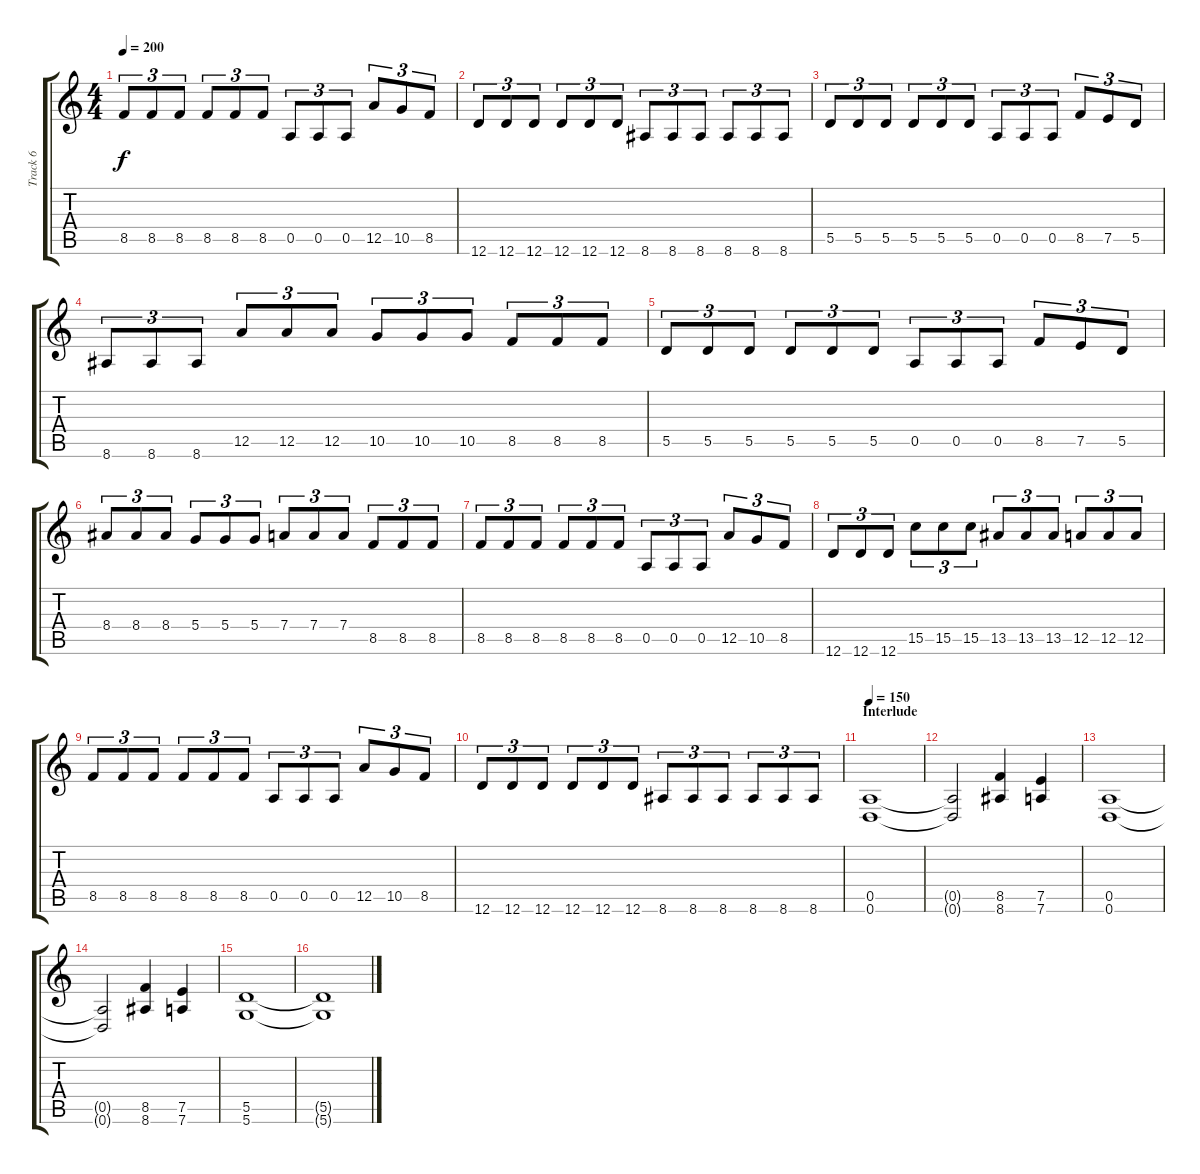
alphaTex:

\track ("Track 6" "Track 6") {instrument distortionguitar}
\staff {score tabs}
\tuning (E4 B3 G3 D3 A2 D2) {hide}
\ts (4 4)
\tempo 200
\clef g2
\ks c
8.5.8{tu (3 2) dy f} 8.5.8{tu (3 2)} 8.5.8{tu (3 2)} 8.5.8{tu (3 2)} 8.5.8{tu (3 2)} 8.5.8{tu (3 2)} 0.5.8{tu (3 2)} 0.5.8{tu (3 2)} 0.5.8{tu (3 2)} 12.5.8{tu (3 2)} 10.5.8{tu (3 2)} 8.5.8{tu (3 2)} |
12.6.8{tu (3 2)} 12.6.8{tu (3 2)} 12.6.8{tu (3 2)} 12.6.8{tu (3 2)} 12.6.8{tu (3 2)} 12.6.8{tu (3 2)} 8.6.8{tu (3 2)} 8.6.8{tu (3 2)} 8.6.8{tu (3 2)} 8.6.8{tu (3 2)} 8.6.8{tu (3 2)} 8.6.8{tu (3 2)} |
5.5.8{tu (3 2)} 5.5.8{tu (3 2)} 5.5.8{tu (3 2)} 5.5.8{tu (3 2)} 5.5.8{tu (3 2)} 5.5.8{tu (3 2)} 0.5.8{tu (3 2)} 0.5.8{tu (3 2)} 0.5.8{tu (3 2)} 8.5.8{tu (3 2)} 7.5.8{tu (3 2)} 5.5.8{tu (3 2)} |
8.6.8{tu (3 2)} 8.6.8{tu (3 2)} 8.6.8{tu (3 2)} 12.5.8{tu (3 2)} 12.5.8{tu (3 2)} 12.5.8{tu (3 2)} 10.5.8{tu (3 2)} 10.5.8{tu (3 2)} 10.5.8{tu (3 2)} 8.5.8{tu (3 2)} 8.5.8{tu (3 2)} 8.5.8{tu (3 2)} |
5.5.8{tu (3 2)} 5.5.8{tu (3 2)} 5.5.8{tu (3 2)} 5.5.8{tu (3 2)} 5.5.8{tu (3 2)} 5.5.8{tu (3 2)} 0.5.8{tu (3 2)} 0.5.8{tu (3 2)} 0.5.8{tu (3 2)} 8.5.8{tu (3 2)} 7.5.8{tu (3 2)} 5.5.8{tu (3 2)} |
8.4.8{tu (3 2)} 8.4.8{tu (3 2)} 8.4.8{tu (3 2)} 5.4.8{tu (3 2)} 5.4.8{tu (3 2)} 5.4.8{tu (3 2)} 7.4.8{tu (3 2)} 7.4.8{tu (3 2)} 7.4.8{tu (3 2)} 8.5.8{tu (3 2)} 8.5.8{tu (3 2)} 8.5.8{tu (3 2)} |
8.5.8{tu (3 2)} 8.5.8{tu (3 2)} 8.5.8{tu (3 2)} 8.5.8{tu (3 2)} 8.5.8{tu (3 2)} 8.5.8{tu (3 2)} 0.5.8{tu (3 2)} 0.5.8{tu (3 2)} 0.5.8{tu (3 2)} 12.5.8{tu (3 2)} 10.5.8{tu (3 2)} 8.5.8{tu (3 2)} |
12.6.8{tu (3 2)} 12.6.8{tu (3 2)} 12.6.8{tu (3 2)} 15.5.8{tu (3 2)} 15.5.8{tu (3 2)} 15.5.8{tu (3 2)} 13.5.8{tu (3 2)} 13.5.8{tu (3 2)} 13.5.8{tu (3 2)} 12.5.8{tu (3 2)} 12.5.8{tu (3 2)} 12.5.8{tu (3 2)} |
8.5.8{tu (3 2)} 8.5.8{tu (3 2)} 8.5.8{tu (3 2)} 8.5.8{tu (3 2)} 8.5.8{tu (3 2)} 8.5.8{tu (3 2)} 0.5.8{tu (3 2)} 0.5.8{tu (3 2)} 0.5.8{tu (3 2)} 12.5.8{tu (3 2)} 10.5.8{tu (3 2)} 8.5.8{tu (3 2)} |
12.6.8{tu (3 2)} 12.6.8{tu (3 2)} 12.6.8{tu (3 2)} 12.6.8{tu (3 2)} 12.6.8{tu (3 2)} 12.6.8{tu (3 2)} 8.6.8{tu (3 2)} 8.6.8{tu (3 2)} 8.6.8{tu (3 2)} 8.6.8{tu (3 2)} 8.6.8{tu (3 2)} 8.6.8{tu (3 2)} |
\section ("" "Interlude")
\tempo 150
(0.5 0.6).1 |
(0.5{t} 0.6{t}).2 (8.5 8.6).4 (7.5 7.6).4 |
(0.5 0.6).1 |
(0.5{t} 0.6{t}).2 (8.5 8.6).4 (7.5 7.6).4 |
(5.5 5.6).1 |
(5.5{t} 5.6{t}).1
